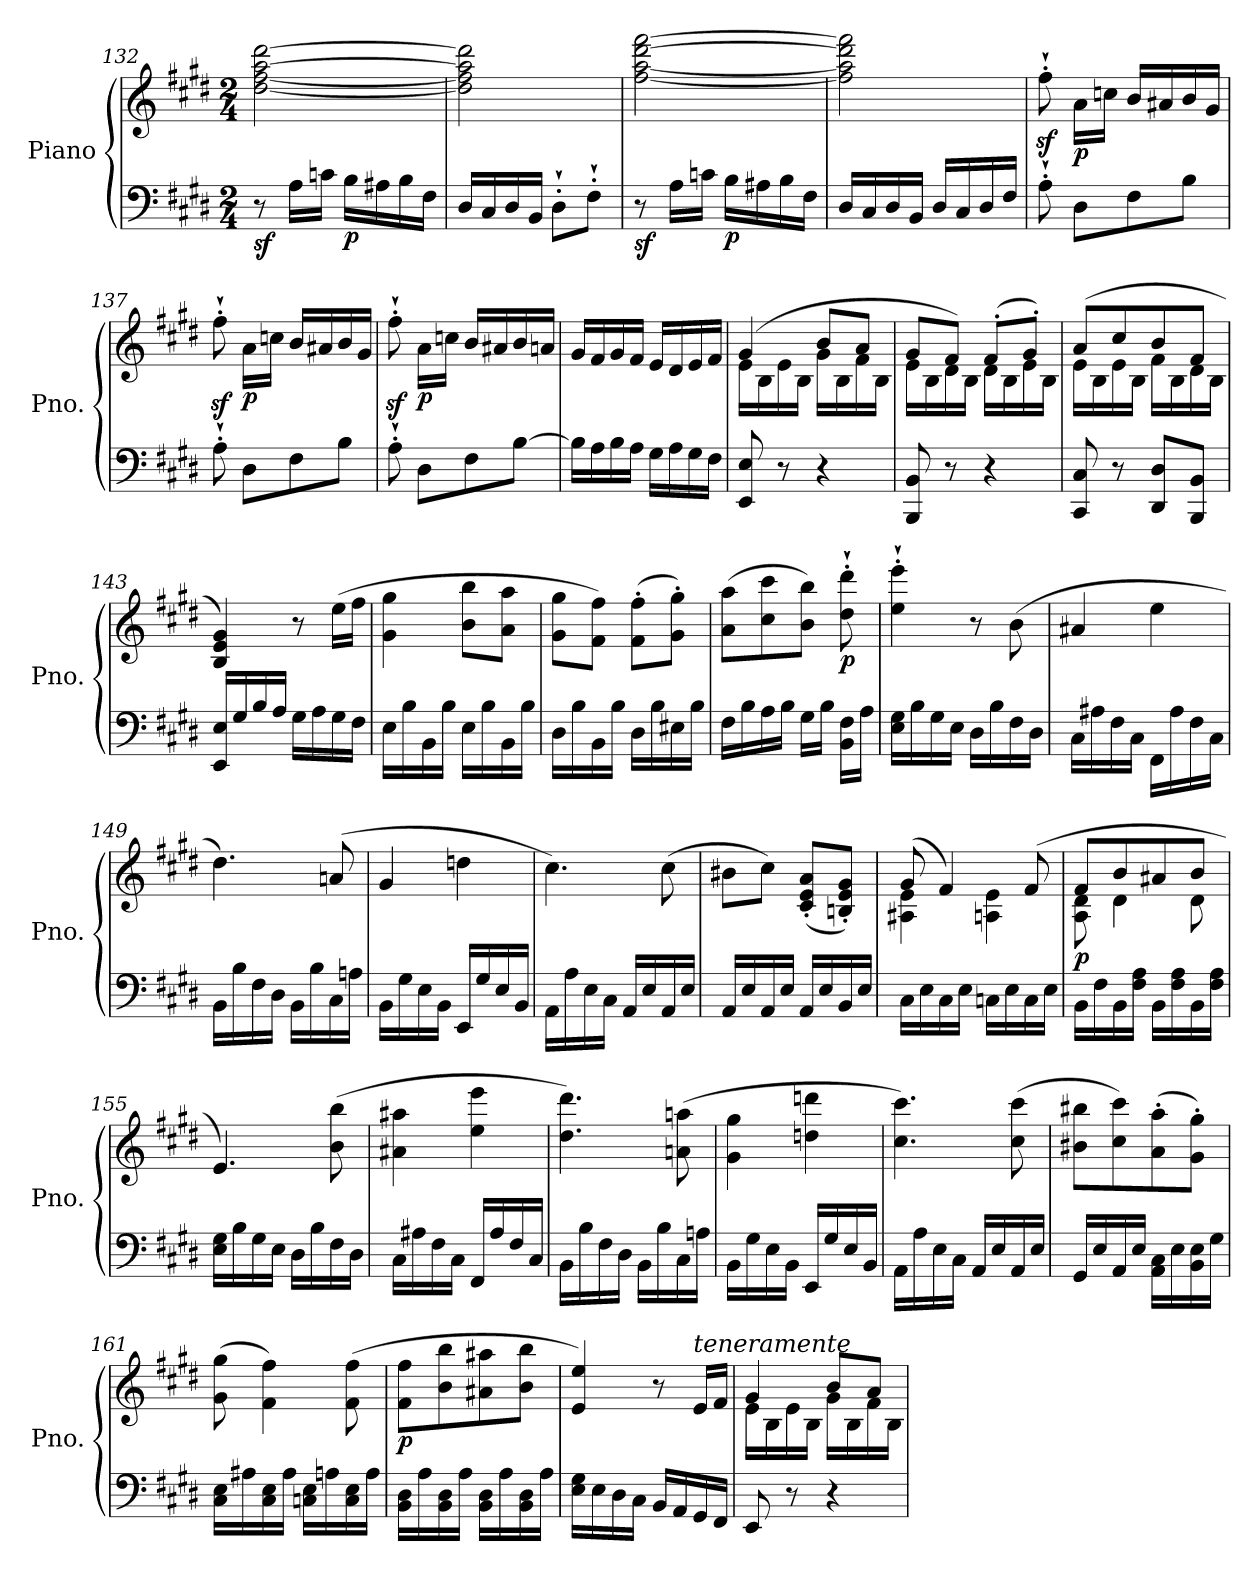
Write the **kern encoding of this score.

**kern	**kern	**dynam
*part1	*part1	*part1
*staff2	*staff1	*staff1/2
*I"Piano	*	*
*I'Pno.	*	*
*clefF4	*clefG2	*
*k[f#c#g#d#]	*k[f#c#g#d#]	*
*M2/4	*M2/4	*
=132	=132	=132
!	!	!LO:DY:b=2
8r	[2dd#\ [2ff#\ [2aa\ [2ddd#\	sf
16A\LL	.	.
16cn\JJ	.	.
!	!	!LO:DY:b=2
16B\LL	.	p
16A#X\	.	.
16B\	.	.
16F#\JJ	.	.
!!LO:LB:g=z
=133	=133	=133
16D#/LL	2dd#\] 2ff#\] 2aa\] 2ddd#\]	.
16C#/	.	.
16D#/	.	.
16BB/JJ	.	.
8D#`'\L	.	.
8F#`'\J	.	.
!!LO:PB:g=z
=134	=134	=134
!	!	!LO:DY:b=2
8r	[2ff#\ [2aa\ [2ddd#\ [2fff#\	sf
16A\LL	.	.
16cn\JJ	.	.
!	!	!LO:DY:b=2
16B\LL	.	p
16A#X\	.	.
16B\	.	.
16F#\JJ	.	.
=135	=135	=135
16D#/LL	2ff#\] 2aa\] 2ddd#\] 2fff#\]	.
16C#/	.	.
16D#/	.	.
16BB/JJ	.	.
16D#/LL	.	.
16C#/	.	.
16D#/	.	.
16F#/JJ	.	.
=136	=136	=136
8A`'\	8ff#z<`'\	.
!	!	!LO:DY:b
8D#\L	16a\LL	p
.	16ccn\JJ	.
8F#\	16b/LL	.
.	16a#X/	.
8B\J	16b/	.
.	16g#/JJ	.
=137	=137	=137
8A`'\	8ff#z<`'\	.
!	!	!LO:DY:b
8D#\L	16a\LL	p
.	16ccn\JJ	.
8F#\	16b/LL	.
.	16a#X/	.
8B\J	16b/	.
.	16g#/JJ	.
!!LO:LB:g=z
=138	=138	=138
8A`'\	8ff#z<`'\	.
!	!	!LO:DY:b
8D#\L	16a\LL	p
.	16ccn\JJ	.
8F#\	16b/LL	.
.	16a#X/	.
[8B\J	16b/	.
.	16an/JJ	.
=139	=139	=139
16B\LL]	16g#/LL	.
16A\	16f#/	.
16B\	16g#/	.
16A\JJ	16f#/JJ	.
16G#\LL	16e/LL	.
16A\	16d#/	.
16G#\	16e/	.
16F#\JJ	16f#/JJ	.
=140	=140	=140
*	*^	*
8EE/ 8E/	(4g#/	16e\LL	.
.	.	16B\	.
8r	.	16e\	.
.	.	16B\JJ	.
4r	8b/L	16g#\LL	.
.	.	16B\	.
.	8a/J	16f#\	.
.	.	16B\JJ	.
=141	=141	=141	=141
8BBB/ 8BB/	8g#/L	16e\LL	.
.	.	16B\	.
8r	8f#/J)	16d#\	.
.	.	16B\JJ	.
4r	(>8f#'/L	16d#\LL	.
.	.	16B\	.
.	8g#'/J)	16e\	.
.	.	16B\JJ	.
!!LO:LB:g=z	!!
=142	=142	=142	=142
8CC#/ 8C#/	(8a/L	16e\LL	.
.	.	16B\	.
8r	8cc#/	16e\	.
.	.	16B\JJ	.
8DD#/ 8D#/L	8b/	16f#\LL	.
.	.	16B\	.
8BBB/ 8BB/J	8f#/J	16d#\	.
.	.	16B\JJ	.
*	*v	*v	*
=143	=143	=143
16EE/ 16E/LL	4B/ 4e/ 4g#/)	.
16G#/	.	.
16B/	.	.
16A/JJ	.	.
16G#\LL	8r	.
16A\	.	.
16G#\	(16ee\LL	.
16F#\JJ	16ff#\JJ	.
=144	=144	=144
16E\LL	4g#\ 4gg#\	.
16B\	.	.
16BB\	.	.
16B\JJ	.	.
16E\LL	8b\ 8bb\L	.
16B\	.	.
16BB\	8a\ 8aa\J	.
16B\JJ	.	.
=145	=145	=145
16D#\LL	8g#\ 8gg#\L	.
16B\	.	.
16BB\	8f#\ 8ff#\J)	.
16B\JJ	.	.
16D#\LL	(8f#\' 8ff#\'L	.
16B\	.	.
16E#X\	8g#\' 8gg#\'J)	.
16B\JJ	.	.
!!LO:LB:g=z
=146	=146	=146
!	!	!LO:DY:b
16F#\LL	(8a\ 8aa\L	other-dynamics
16B\	.	.
16A\	8cc#\ 8ccc#\	.
16B\JJ	.	.
16G#\LL	8b\ 8bb\J)	.
16B\JJ	.	.
!	!	!LO:DY:b
16BB\ 16F#\LL	8dd#\`' 8ddd#\`'	p
16A\JJ	.	.
=147	=147	=147
16E\ 16G#\LL	4ee\`' 4eee\`'	.
16B\	.	.
16G#\	.	.
16E\JJ	.	.
16D#\LL	8r	.
16B\	.	.
16F#\	(8b\	.
16D#\JJ	.	.
=148	=148	=148
16C#\LL	4a#X/	.
16A#X\	.	.
16F#\	.	.
16C#\JJ	.	.
16FF#\LL	4ee\	.
16A#\	.	.
16F#\	.	.
16C#\JJ	.	.
=149	=149	=149
16BB\LL	4.dd#\)	.
16B\	.	.
16F#\	.	.
16D#\JJ	.	.
16BB\LL	.	.
16B\	.	.
16C#\	(8an/	.
16An\JJ	.	.
!!LO:LB:g=z
=150	=150	=150
16BB\LL	4g#/	.
16G#\	.	.
16E\	.	.
16BB\JJ	.	.
16EE/LL	4ddn\	.
16G#/	.	.
16E/	.	.
16BB/JJ	.	.
=151	=151	=151
16AA\LL	4.cc#\)	.
16A\	.	.
16E\	.	.
16C#\JJ	.	.
16AA/LL	.	.
16E/	.	.
!	!	!LO:DY:b
16AA/	(8cc#\	other-dynamics
16E/JJ	.	.
=152	=152	=152
16AA/LL	8b#X\L	.
16E/	.	.
16AA/	8cc#\J)	.
16E/JJ	.	.
16AA/LL	(>8c#/' 8e/' 8a/'L	.
16E/	.	.
16BB/	8Bn/' 8e/' 8g#/'J)	.
16E/JJ	.	.
=153	=153	=153
*	*^	*
16C#\LL	(>8g#/	4A#X\ 4e\	.
16E\	.	.	.
16C#\	4f#/)	.	.
16E\JJ	.	.	.
16Cn\LL	.	4An\ 4e\	.
16E\	.	.	.
16C\	(8f#/	.	.
16E\JJ	.	.	.
!!LO:LB:g=z	!!
=154	=154	=154	=154
!	!	!	!LO:DY:b
16BB\LL	8f#/L	8A\ 8d#\	p
16F#\	.	.	.
16BB\	8b/	4d#\	.
16F#\ 16A\JJ	.	.	.
16BB\LL	8a#X/	.	.
16F#\ 16A\	.	.	.
16BB\	8b/J	8d#\	.
16F#\ 16A\JJ	.	.	.
*	*v	*v	*
=155	=155	=155
16E\ 16G#\LL	4.e/)	.
16B\	.	.
16G#\	.	.
16E\JJ	.	.
16D#\LL	.	.
16B\	.	.
16F#\	(8b\ 8bb\	.
16D#\JJ	.	.
=156	=156	=156
16C#\LL	4a#X\ 4aa#X\	.
16A#X\	.	.
16F#\	.	.
16C#\JJ	.	.
16FF#/LL	4ee\ 4eee\	.
16A#/	.	.
16F#/	.	.
16C#/JJ	.	.
=157	=157	=157
16BB\LL	4.dd#\ 4.ddd#\)	.
16B\	.	.
16F#\	.	.
16D#\JJ	.	.
16BB\LL	.	.
16B\	.	.
16C#\	(8an\ 8aan\	.
16An\JJ	.	.
!!LO:PB:g=z
=158	=158	=158
16BB\LL	4g#\ 4gg#\	.
16G#\	.	.
16E\	.	.
16BB\JJ	.	.
16EE/LL	4ddn\ 4dddn\	.
16G#/	.	.
16E/	.	.
16BB/JJ	.	.
=159	=159	=159
16AA\LL	4.cc#\ 4.ccc#\)	.
16A\	.	.
16E\	.	.
16C#\JJ	.	.
16AA/LL	.	.
16E/	.	.
!	!	!LO:DY:b
16AA/	(8cc#\ 8ccc#\	other-dynamics
16E/JJ	.	.
=160	=160	=160
16GG#/LL	8b#X\ 8bb#X\L	.
16E/	.	.
16AA/	8cc#\ 8ccc#\)	.
16E/JJ	.	.
16AA\ 16C#\LL	(8a\' 8aa\'	.
16E\	.	.
16BB\ 16E\	8g#\' 8gg#\'J)	.
16G#\JJ	.	.
=161	=161	=161
16C#\ 16E\LL	(8g#\ 8gg#\	.
16A#X\	.	.
16C#\ 16E\	4f#\ 4ff#\)	.
16A#\JJ	.	.
16Cn\ 16E\LL	.	.
16An\	.	.
16C\ 16E\	(8f#\ 8ff#\	.
16A\JJ	.	.
!!LO:LB:g=z
=162	=162	=162
!	!	!LO:DY:b
16BB\ 16D#\LL	8f#\ 8ff#\L	p
16A\	.	.
16BB\ 16D#\	8b\ 8bb\	.
16A\JJ	.	.
16BB\ 16D#\LL	8a#X\ 8aa#X\	.
16A\	.	.
16BB\ 16D#\	8b\ 8bb\J	.
16A\JJ	.	.
=163	=163	=163
16E\ 16G#\LL	4e/ 4ee/)	.
16E\	.	.
16D#\	.	.
16C#\JJ	.	.
16BB/LL	8r	.
16AA/	.	.
!	!LO:TX:a:i:t=teneramente	!
16GG#/	16e/LL	.
16FF#/JJ	16f#/JJ	.
=164	=164	=164
*	*^	*
8EE/	4g#/	16e\LL	.
.	.	16B\	.
8r	.	16e\	.
.	.	16B\JJ	.
4r	8b/L	16g#\LL	.
.	.	16B\	.
.	8a/J	16f#\	.
.	.	16B\JJ	.
*	*v	*v	*
=	=	=
*-	*-	*-
